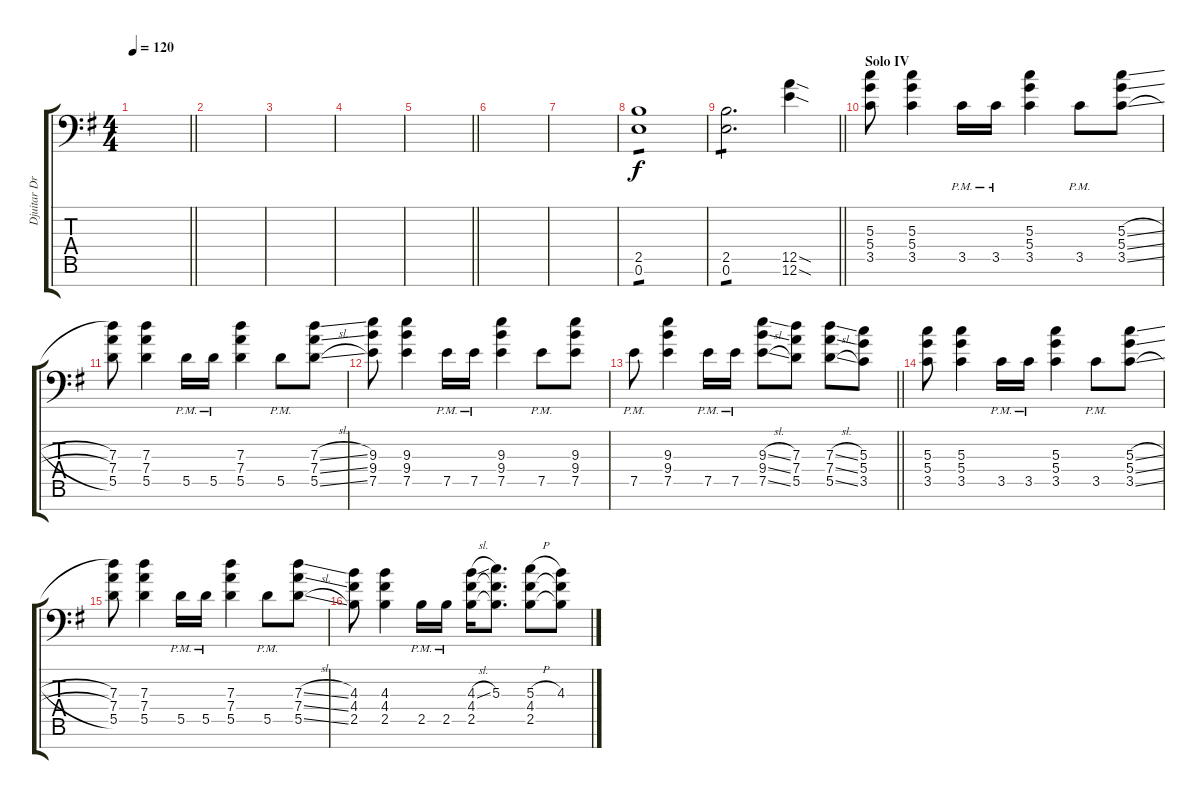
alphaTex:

\track ("Djuitar Dropped A" "Djuitar Dr") {instrument distortionguitar}
\staff {score tabs}
\tuning (E4 B3 G3 D3 A2 E2 A1) {hide}
\ts (4 4)
\tempo 120
\clef f4
\barLineRight lightlight
\ks eminor
|
\section ("" "")
|
|
|
\barLineRight lightlight
|
|
|
(2.5 0.6).1{tp 1 volume 16} |
\barLineRight lightlight
(2.5 0.6).2{d tp 1} (12.5{sod} 12.6{sod}).4 |
\section ("" "Solo IV")
(5.3 5.4 3.5).8 (5.3 5.4 3.5).4 3.5{pm}.16 3.5{pm}.16 (5.3 5.4 3.5).4 3.5{pm}.8 (5.3{sl} 5.4{sl} 3.5{sl}).8 |
(7.3 7.4 5.5).8 (7.3 7.4 5.5).4 5.5{pm}.16 5.5{pm}.16 (7.3 7.4 5.5).4 5.5{pm}.8 (7.3{sl} 7.4{sl} 5.5{sl}).8 |
(9.3 9.4 7.5).8 (9.3 9.4 7.5).4 7.5{pm}.16 7.5{pm}.16 (9.3 9.4 7.5).4 7.5{pm}.8 (9.3 9.4 7.5).8 |
\barLineRight lightlight
7.5{pm}.8 (9.3 9.4 7.5).4 7.5{pm}.16 7.5{pm}.16 (9.3{sl} 9.4{sl} 7.5{sl}).8 (7.3 7.4 5.5).8 (7.3{sl} 7.4{sl} 5.5{sl}).8 (5.3 5.4 3.5).8 |
(5.3 5.4 3.5).8 (5.3 5.4 3.5).4 3.5{pm}.16 3.5{pm}.16 (5.3 5.4 3.5).4 3.5{pm}.8 (5.3{sl} 5.4{sl} 3.5{sl}).8 |
(7.3 7.4 5.5).8 (7.3 7.4 5.5).4 5.5{pm}.16 5.5{pm}.16 (7.3 7.4 5.5).4 5.5{pm}.8 (7.3{sl} 7.4{sl} 5.5{sl}).8 |
(4.3 4.4 2.5).8 (4.3 4.4 2.5).4 2.5{pm}.16 2.5{pm}.16 (4.3{sl} 4.4 2.5).16 (5.3 4.4{t} 2.5{t}).8{d} (5.3{h} 4.4 2.5).8 (4.3 4.4{t} 2.5{t}).8
